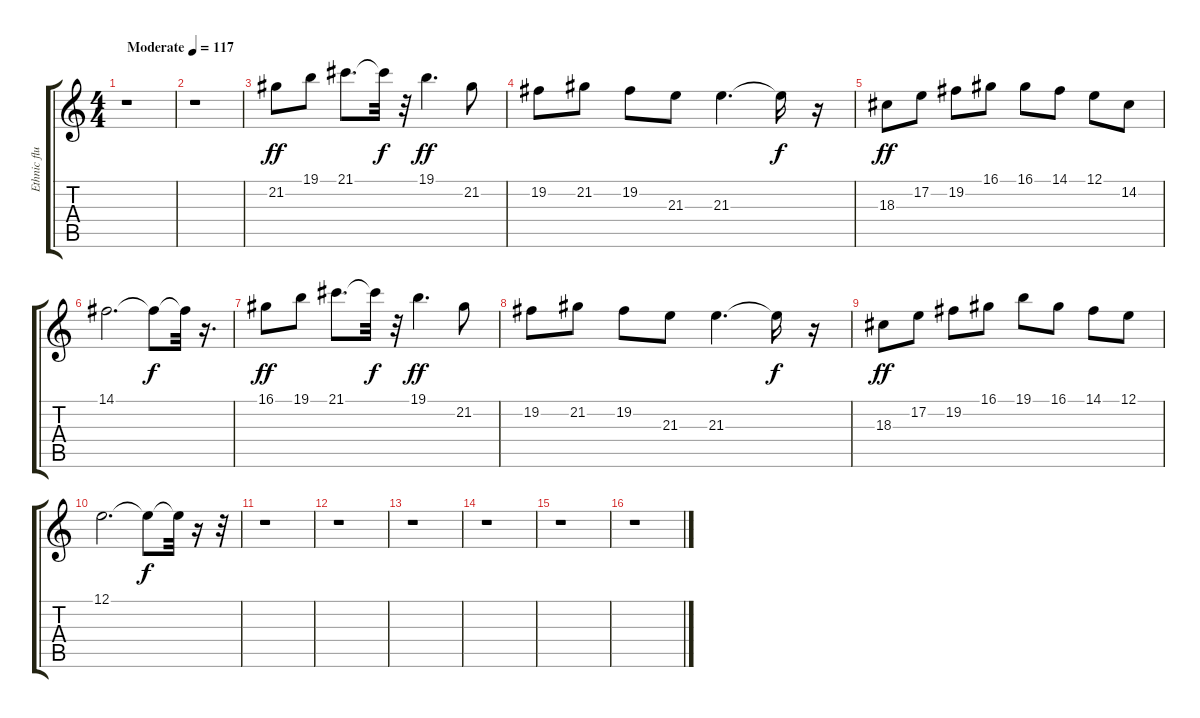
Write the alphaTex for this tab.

\track ("Ethnic flut" "Ethnic flu") {instrument panflute}
\staff {score tabs}
\tuning (E4 B3 G3 D3 A2 E2) {hide}
\ts (4 4)
\tempo (117 "Moderate")
\clef g2
\ks c
r.1{dy ff instrument panflute} |
r.1 |
21.2.8 19.1.8 21.1.8{d} 21.1{t}.32{dy f} r.32 19.1.4{d dy ff} 21.2.8 |
19.2.8 21.2.8 19.2.8 21.3.8 21.3.4{d} 21.3{t}.16{dy f} r.16 |
18.3.8{dy ff} 17.2.8 19.2.8 16.1.8 16.1.8 14.1.8 12.1.8 14.2.8 |
14.1.2{d} 14.1{t}.8{dy f} 14.1{t}.32 r.16{d} |
16.1.8{dy ff} 19.1.8 21.1.8{d} 21.1{t}.32{dy f} r.32 19.1.4{d dy ff} 21.2.8 |
19.2.8 21.2.8 19.2.8 21.3.8 21.3.4{d} 21.3{t}.16{dy f} r.16 |
18.3.8{dy ff} 17.2.8 19.2.8 16.1.8 19.1.8 16.1.8 14.1.8 12.1.8 |
12.1.2{d} 12.1{t}.8{dy f} 12.1{t}.32 r.16 r.32 |
r.1 |
r.1 |
r.1 |
r.1 |
r.1 |
r.1
